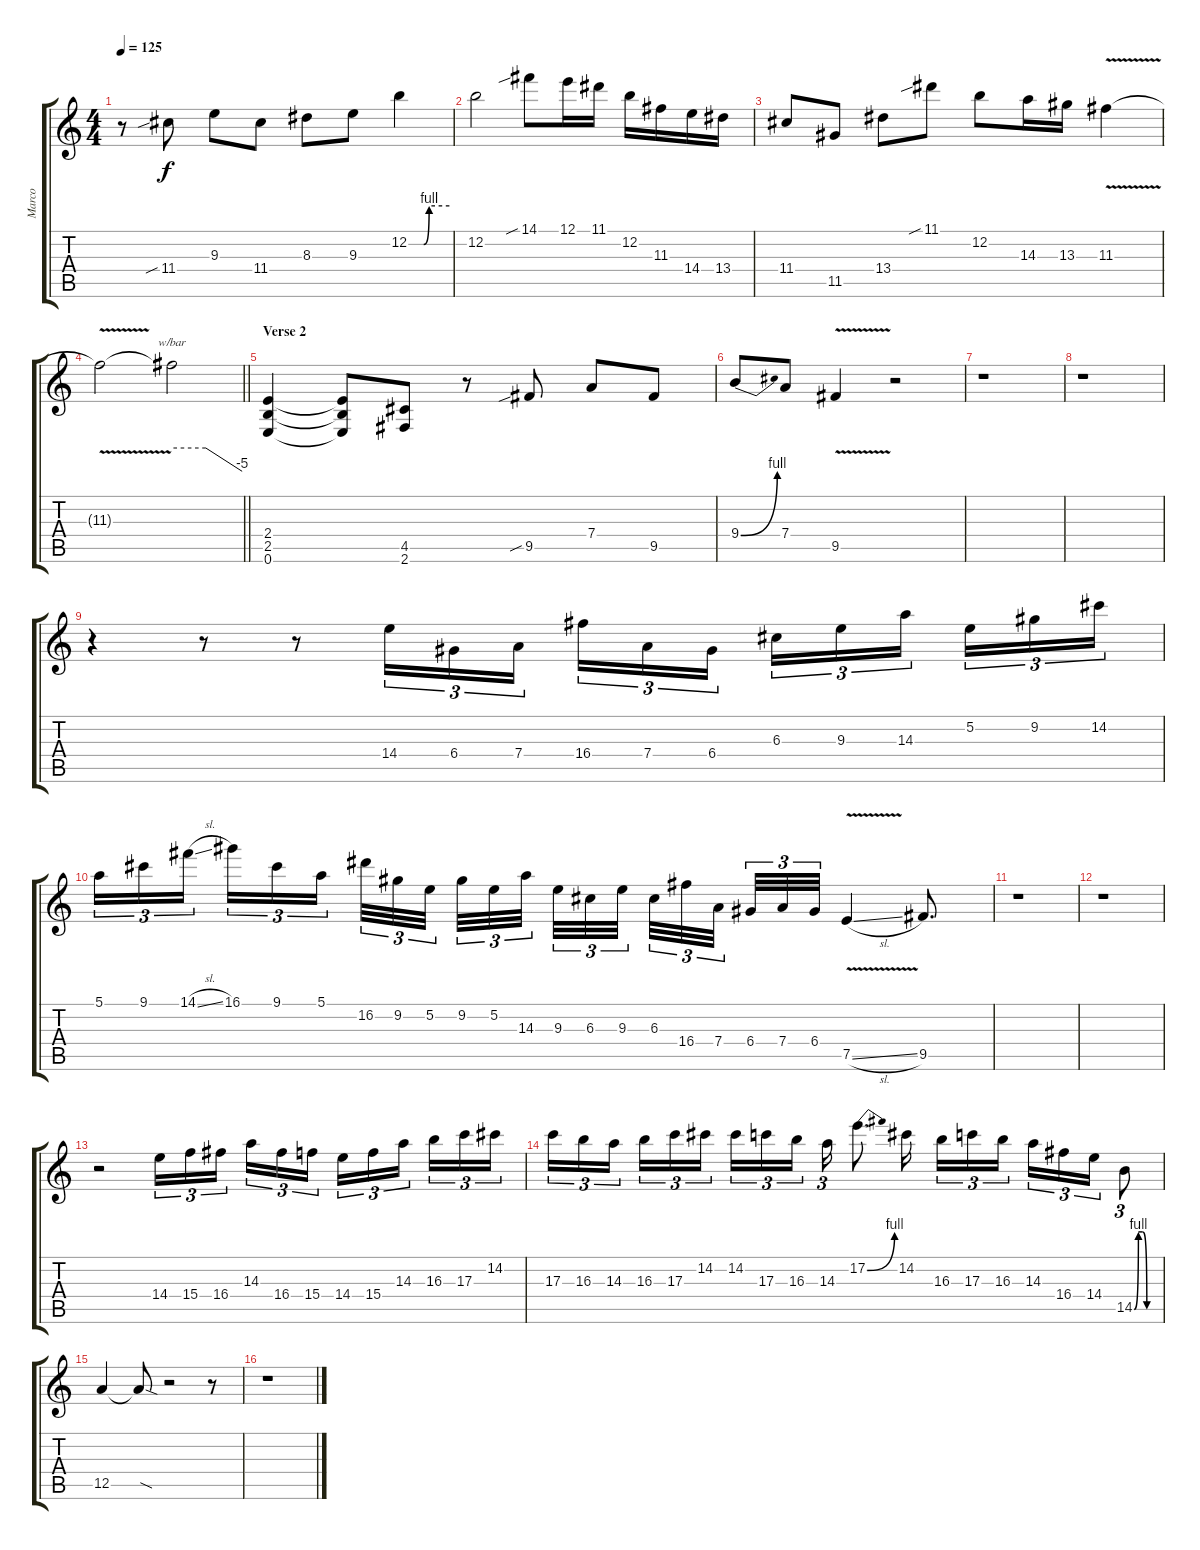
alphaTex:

\track ("Marco " "Marco ") {instrument distortionguitar}
\staff {score tabs}
\tuning (E4 B3 G3 D3 A2 E2) {hide}
\ts (4 4)
\tempo 125
\clef g2
\ks c
r.8{dy f} 11.4{sib}.8 9.3.8 11.4.8 8.3.8 9.3.8 12.2{be (custom 0 0 15 0 22 0 30 4 60 4)}.4 |
12.2.2 14.1{sib}.8 12.1.16 11.1.16 12.2.16 11.3.16 14.4.16 13.4.16 |
11.4.8 11.5.8 13.4.8 11.1{sib}.8 12.2.8 14.3.16 13.3.16 11.3{v}.4 |
\barLineRight lightlight
11.3{t}.2 11.3{t}.2{tbe (custom default 0 0 29 0 60 -20)} |
\section ("" "Verse 2 ")
(2.4 2.5 0.6).4 (2.4{t} 2.5{t} 0.6{t}).8 (4.5 2.6).8 r.8 9.5{sib}.8 7.4.8 9.5.8 |
9.4{be (bend 0 0 60 4)}.8 7.4.8 9.5{v}.4 r.2 |
r.1 |
r.1 |
r.4 r.8 r.8 14.4.16{tu (3 2)} 6.4.16{tu (3 2)} 7.4.16{tu (3 2) beam splitsecondary} 16.4.16{tu (3 2)} 7.4.16{tu (3 2)} 6.4.16{tu (3 2)} 6.3.16{tu (3 2)} 9.3.16{tu (3 2)} 14.3.16{tu (3 2) beam splitsecondary} 5.2.16{tu (3 2)} 9.2.16{tu (3 2)} 14.2.16{tu (3 2)} |
5.1.16{tu (3 2)} 9.1.16{tu (3 2)} 14.1{sl}.16{tu (3 2) beam splitsecondary} 16.1.16{tu (3 2)} 9.1.16{tu (3 2)} 5.1.16{tu (3 2)} 16.2.32{tu (3 2)} 9.2.32{tu (3 2)} 5.2.32{tu (3 2) beam splitsecondary} 9.2.32{tu (3 2)} 5.2.32{tu (3 2)} 14.3.32{tu (3 2) beam splitsecondary} 9.3.32{tu (3 2)} 6.3.32{tu (3 2)} 9.3.32{tu (3 2) beam splitsecondary} 6.3.32{tu (3 2)} 16.4.32{tu (3 2)} 7.4.32{tu (3 2)} 6.4.32{tu (3 2)} 7.4.32{tu (3 2)} 6.4.32{tu (3 2)} 7.5{v sl}.4 9.5.8{d} |
r.1 |
r.1 |
r.2 14.4.16{tu (3 2)} 15.4.16{tu (3 2)} 16.4.16{tu (3 2) beam splitsecondary} 14.3.16{tu (3 2)} 16.4.16{tu (3 2)} 15.4.16{tu (3 2)} 14.4.16{tu (3 2)} 15.4.16{tu (3 2)} 14.3.16{tu (3 2) beam splitsecondary} 16.3.16{tu (3 2)} 17.3.16{tu (3 2)} 14.2.16{tu (3 2)} |
17.3.16{tu (3 2)} 16.3.16{tu (3 2)} 14.3.16{tu (3 2) beam splitsecondary} 16.3.16{tu (3 2)} 17.3.16{tu (3 2)} 14.2.16{tu (3 2)} 14.2.16{tu (3 2)} 17.3.16{tu (3 2)} 16.3.16{tu (3 2) beam splitsecondary} 14.3.16{tu (3 2)} 17.2{be (bend 0 0 60 4)}.8{d} 14.2.16{beam splitsecondary} 16.3.16{tu (3 2)} 17.3.16{tu (3 2)} 16.3.16{tu (3 2) beam splitsecondary} 14.3.16{tu (3 2)} 16.4.16{tu (3 2)} 14.4.16{tu (3 2)} 14.5{be (custom 0 0 10 4 20 4 30 0 60 0)}.8{tu (3 2)} |
12.5.4 12.5{sod t}.8 r.2 r.8 |
r.1
